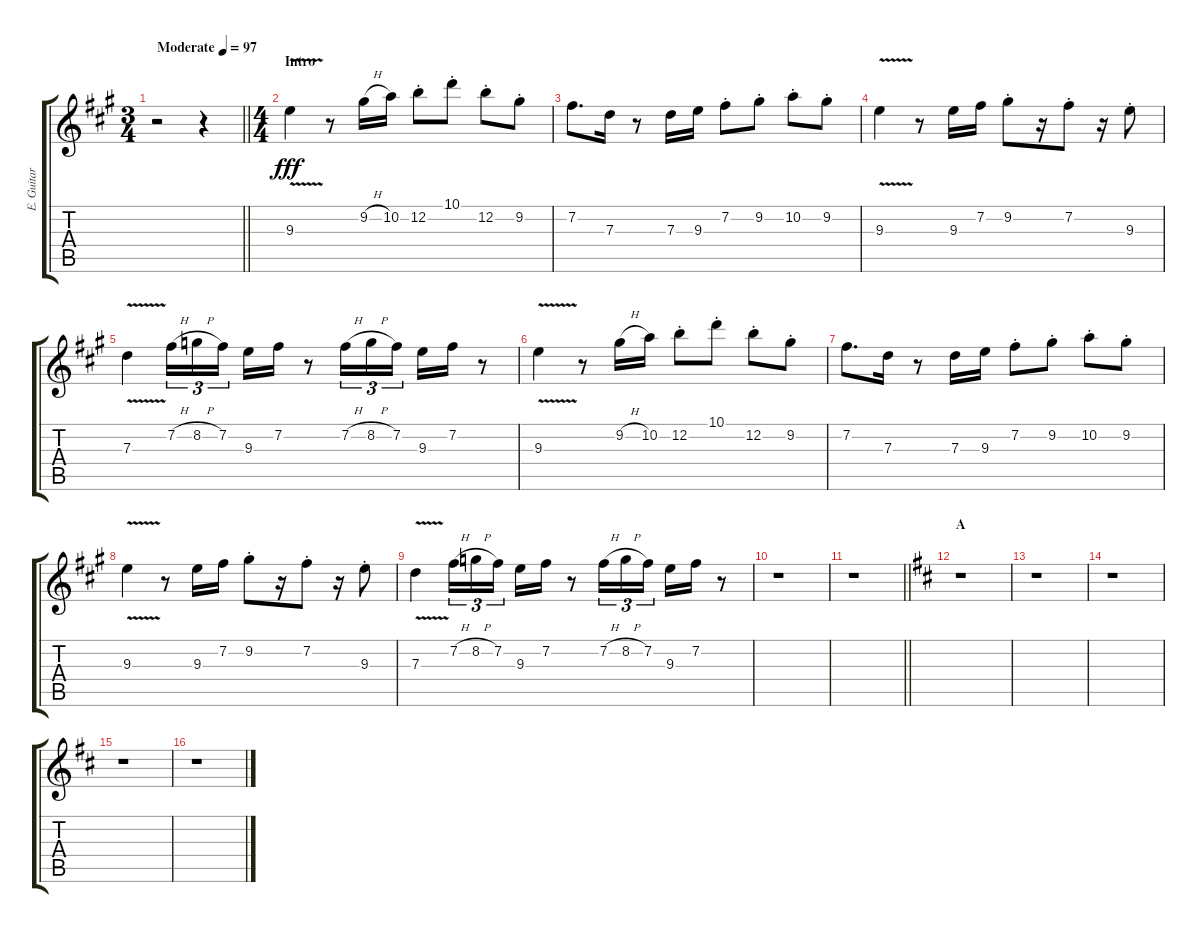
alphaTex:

\track ("E. Guitar I" "E. Guitar ") {instrument overdrivenguitar}
\staff {score tabs}
\tuning (E4 B3 G3 D3 A2 E2) {hide}
\ts (3 4)
\tempo (97 "Moderate")
\clef g2
\barLineRight lightlight
\ks a
r.2{dy fff instrument overdrivenguitar} r.4 |
\ts (4 4)
\section ("" "Intro")
9.3{v}.4 r.8 9.2{h}.16 10.2.16 12.2{st}.8 10.1{st}.8 12.2{st}.8 9.2{st}.8 |
7.2.8{d} 7.3.16 r.8 7.3.16 9.3.16 7.2{st}.8 9.2{st}.8 10.2{st}.8 9.2{st}.8 |
9.3{v}.4 r.8 9.3.16 7.2.16 9.2{st}.8 r.16 7.2{st}.8 r.16 9.3{st}.8 |
7.3{v}.4 7.2{h}.16{tu (3 2)} 8.2{h}.16{tu (3 2)} 7.2.16{tu (3 2) beam splitsecondary} 9.3.16 7.2.16 r.8 7.2{h}.16{tu (3 2)} 8.2{h}.16{tu (3 2)} 7.2.16{tu (3 2)} 9.3.16 7.2.16 r.8 |
9.3{v}.4 r.8 9.2{h}.16 10.2.16 12.2{st}.8 10.1{st}.8 12.2{st}.8 9.2{st}.8 |
7.2.8{d} 7.3.16 r.8 7.3.16 9.3.16 7.2{st}.8 9.2{st}.8 10.2{st}.8 9.2{st}.8 |
9.3{v}.4 r.8 9.3.16 7.2.16 9.2{st}.8 r.16 7.2{st}.8 r.16 9.3{st}.8 |
7.3{v}.4 7.2{h}.16{tu (3 2)} 8.2{h}.16{tu (3 2)} 7.2.16{tu (3 2) beam splitsecondary} 9.3.16 7.2.16 r.8 7.2{h}.16{tu (3 2)} 8.2{h}.16{tu (3 2)} 7.2.16{tu (3 2)} 9.3.16 7.2.16 r.8 |
r.1 |
\barLineRight lightlight
r.1 |
\section ("" "A")
\ks d
r.1 |
r.1 |
r.1 |
r.1 |
r.1
